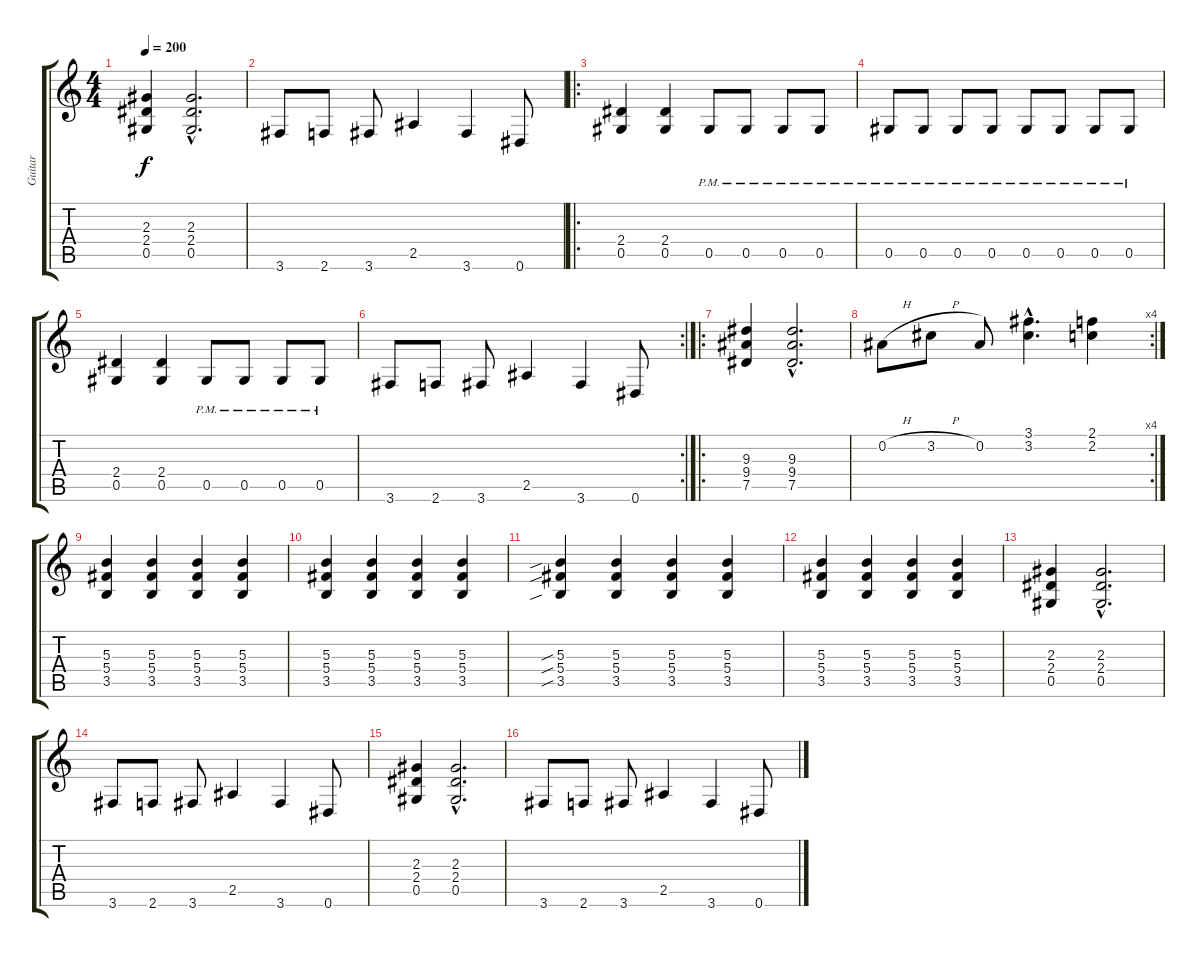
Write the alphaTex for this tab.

\track ("Guitar" "Guitar") {instrument distortionguitar}
\staff {score tabs}
\tuning (Eb4 Bb3 Gb3 Db3 Ab2 Eb2) {hide}
\ts (4 4)
\tempo 200
\clef g2
\ks c
(2.3 2.4 0.5).4{dy f} (2.3{hac} 2.4{hac} 0.5{hac}).2{d} |
3.6.8 2.6.8 3.6.8 2.5.4 3.6.4 0.6.8 |
\ro
(2.4 0.5).4 (2.4 0.5).4 0.5{pm}.8 0.5{pm}.8 0.5{pm}.8 0.5{pm}.8 |
0.5{pm}.8 0.5{pm}.8 0.5{pm}.8 0.5{pm}.8 0.5{pm}.8 0.5{pm}.8 0.5{pm}.8 0.5{pm}.8 |
(2.4 0.5).4 (2.4 0.5).4 0.5{pm}.8 0.5{pm}.8 0.5{pm}.8 0.5{pm}.8 |
\rc 2
3.6.8 2.6.8 3.6.8 2.5.4 3.6.4 0.6.8 |
\ro
(9.3 9.4 7.5).4 (9.3{hac} 9.4{hac} 7.5{hac}).2{d} |
\rc 4
0.2{h}.8 3.2{h}.8 0.2.8 (3.1{hac} 3.2{hac}).4{d} (2.1 2.2).4 |
(5.3 5.4 3.5).4 (5.3 5.4 3.5).4 (5.3 5.4 3.5).4 (5.3 5.4 3.5).4 |
(5.3 5.4 3.5).4 (5.3 5.4 3.5).4 (5.3 5.4 3.5).4 (5.3 5.4 3.5).4 |
(5.3{sib} 5.4{sib} 3.5{sib}).4 (5.3 5.4 3.5).4 (5.3 5.4 3.5).4 (5.3 5.4 3.5).4 |
(5.3 5.4 3.5).4 (5.3 5.4 3.5).4 (5.3 5.4 3.5).4 (5.3 5.4 3.5).4 |
(2.3 2.4 0.5).4 (2.3{hac} 2.4{hac} 0.5{hac}).2{d} |
3.6.8 2.6.8 3.6.8 2.5.4 3.6.4 0.6.8 |
(2.3 2.4 0.5).4 (2.3{hac} 2.4{hac} 0.5{hac}).2{d} |
3.6.8 2.6.8 3.6.8 2.5.4 3.6.4 0.6.8
